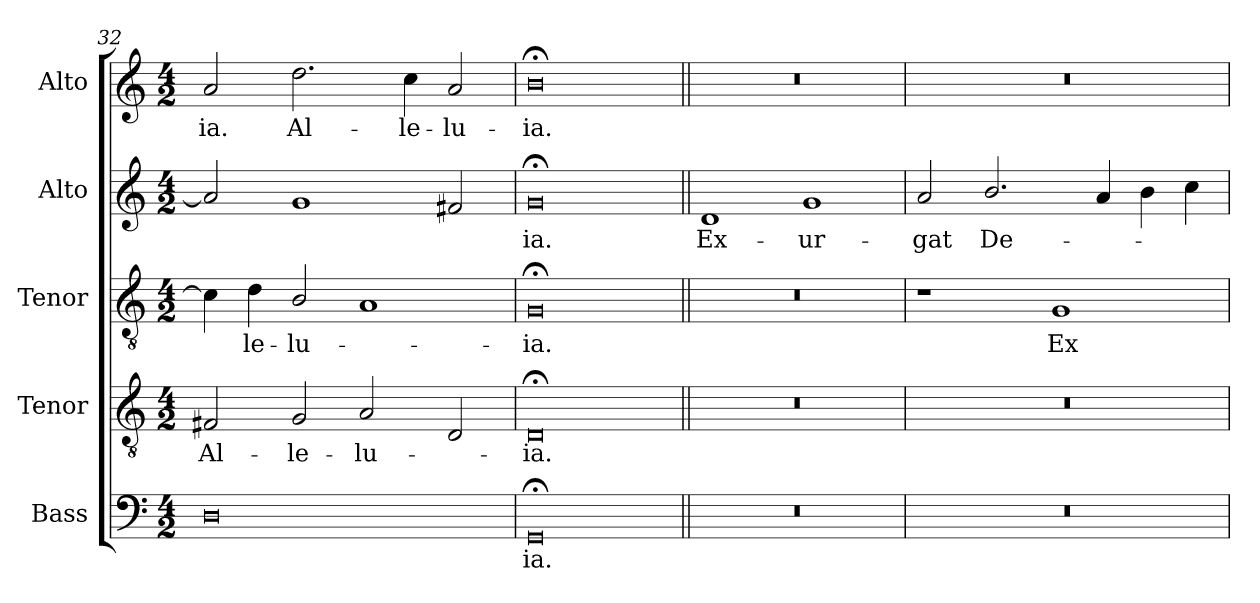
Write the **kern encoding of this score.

**kern	**text	**kern	**text	**kern	**text	**kern	**text	**kern	**text
*part5	*part5	*part4	*part4	*part3	*part3	*part2	*part2	*part1	*part1
*staff5	*staff5	*staff4	*staff4	*staff3	*staff3	*staff2	*staff2	*staff1	*staff1
*I"Bass	*	*I"Tenor	*	*I"Tenor	*	*I"Alto	*	*I"Alto	*
*I'B.	*	*I'T2.	*	*I'T1.	*	*I'A2.	*	*I'A1.	*
*clefF4	*	*clefGv2	*	*clefGv2	*	*clefG2	*	*clefG2	*
*	*	*ITrd7c12	*	*ITrd7c12	*	*	*	*	*
*k[]	*	*k[]	*	*k[]	*	*k[]	*	*k[]	*
*C:	*	*C:	*	*C:	*	*C:	*	*C:	*
*M4/2	*	*M4/2	*	*M4/2	*	*M4/2	*	*M4/2	*
=32	=32	=32	=32	=32	=32	=32	=32	=32	=32
!	!	!	!LO:LY:b:color=#000000	!	!	!	!	!	!
!	!	!	!	!	!	!	!	!	!LO:LY:b:color=#000000
0Di	.	2FF#Xi/	Al-	4Ci\]	.	2ai/]	.	2ai/	-ia.
!	!	!	!	!	!LO:LY:b:color=#000000	!	!	!	!
.	.	.	.	4Di\	-le-	.	.	.	.
!	!	!	!LO:LY:b:color=#000000	!	!	!	!	!	!
!	!	!	!	!	!LO:LY:b:color=#000000	!	!	!	!
!	!	!	!	!	!	!	!	!	!LO:LY:b:color=#000000
.	.	2GGi/	-le-	2BBi/	-lu-	1gi	.	2.ddi\	Al-
!	!	!	!LO:LY:b:color=#000000	!	!	!	!	!	!
.	.	2AAi/	-lu-	1AAi	.	.	.	.	.
!	!	!	!	!	!	!	!	!	!LO:LY:b:color=#000000
.	.	.	.	.	.	.	.	4cci\	-le-
!	!	!	!	!	!	!	!	!	!LO:LY:b:color=#000000
.	.	2DDi/	.	.	.	2f#Xi/	.	2ai/	-lu-
=33	=33	=33	=33	=33	=33	=33	=33	=33	=33
!	!LO:LY:b:color=#000000	!	!	!	!	!	!	!	!
!	!	!	!LO:LY:b:color=#000000	!	!	!	!	!	!
!	!	!	!	!	!LO:LY:b:color=#000000	!	!	!	!
!	!	!	!	!	!	!	!LO:LY:b:color=#000000	!	!
!	!	!	!	!	!	!	!	!	!LO:LY:b:color=#000000
0GG;i	-ia.	0DD;i	-ia.	0GG;i	-ia.	0g;i	-ia.	0b;i	-ia.
!!LO:LB:g=z
=34||	=34||	=34||	=34||	=34||	=34||	=34||	=34||	=34||	=34||
!LO:N:vis=1	!	!LO:N:vis=1	!	!LO:N:vis=1	!	!	!	!	!
!	!	!	!	!	!	!	!LO:LY:b:color=#000000	!LO:N:vis=1	!
0r	.	0r	.	0r	.	1di	Ex-	0r	.
!	!	!	!	!	!	!	!LO:LY:b:color=#000000	!	!
.	.	.	.	.	.	1gi	-ur-	.	.
=35	=35	=35	=35	=35	=35	=35	=35	=35	=35
!LO:N:vis=1	!	!LO:N:vis=1	!	!	!	!	!	!	!
!	!	!	!	!	!	!	!LO:LY:b:color=#000000	!LO:N:vis=1	!
0r	.	0r	.	1r	.	2ai/	-gat	0r	.
!	!	!	!	!	!	!	!LO:LY:b:color=#000000	!	!
.	.	.	.	.	.	2.bi/	De-	.	.
!	!	!	!	!	!LO:LY:b:color=#000000	!	!	!	!
.	.	.	.	1GGi	Ex-	.	.	.	.
.	.	.	.	.	.	4ai/	.	.	.
.	.	.	.	.	.	4bi\	.	.	.
.	.	.	.	.	.	4cci\	.	.	.
=	=	=	=	=	=	=	=	=	=
*-	*-	*-	*-	*-	*-	*-	*-	*-	*-
